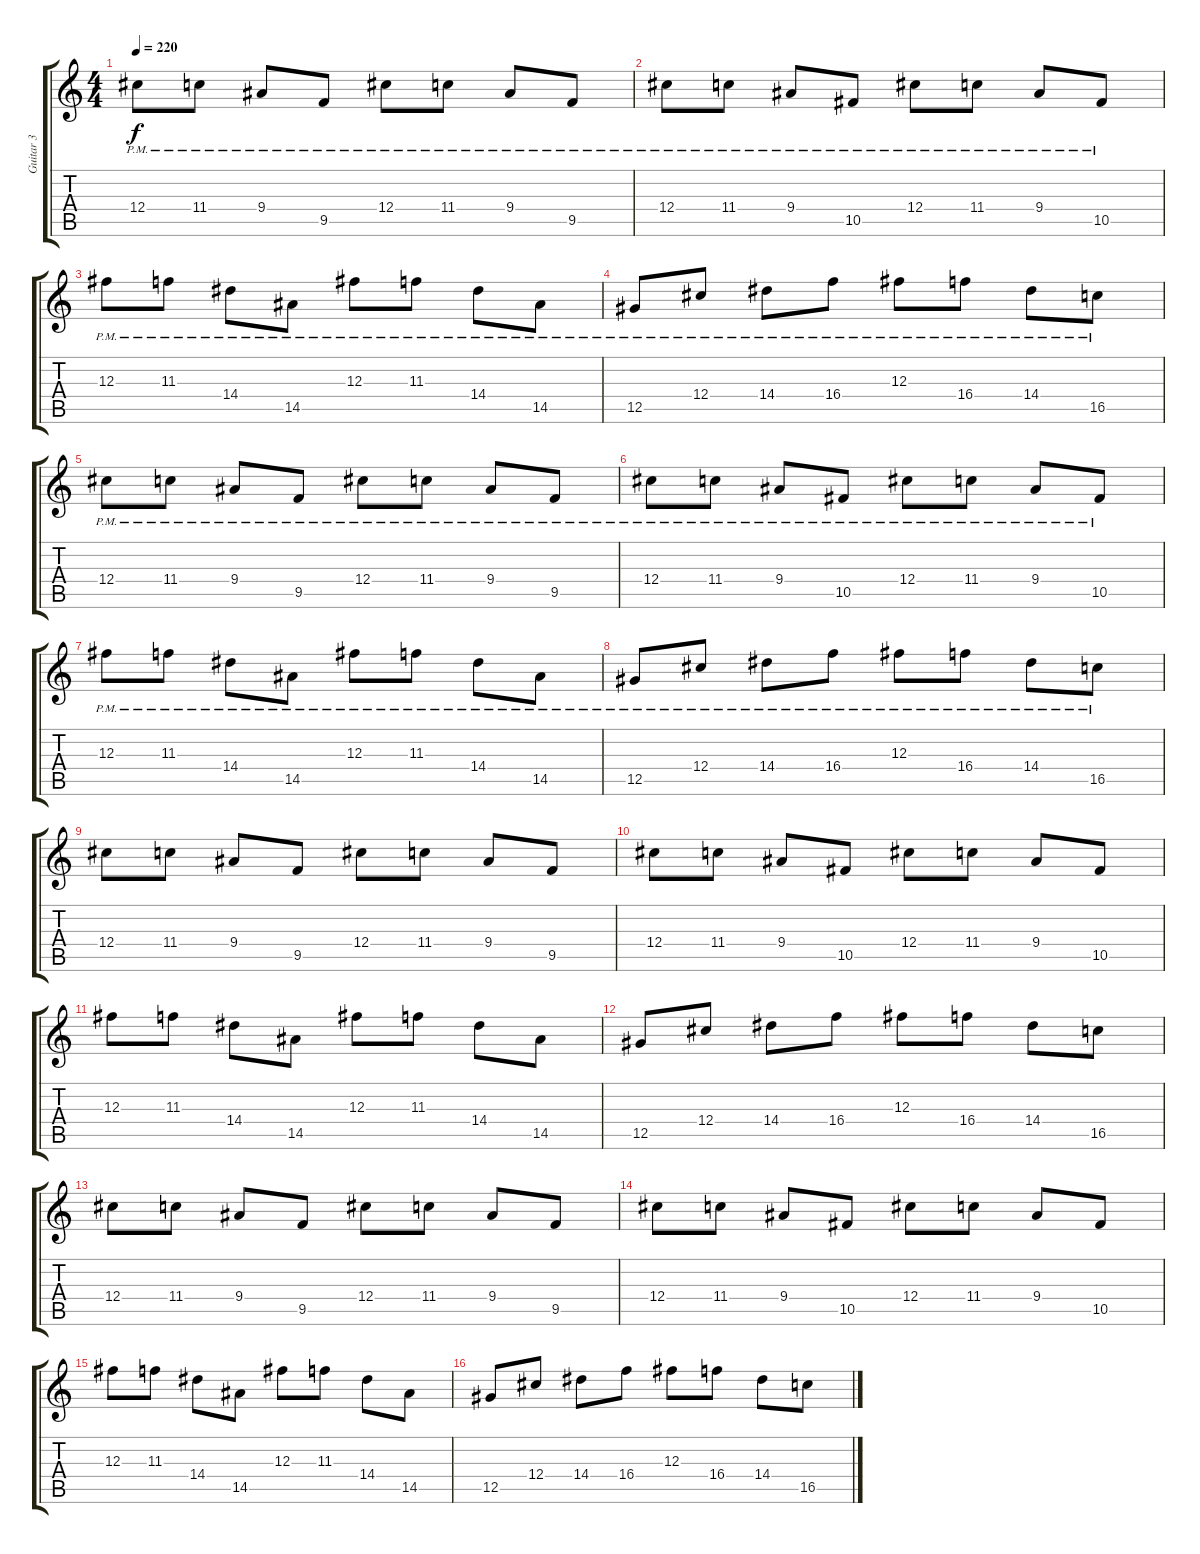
\track ("Guitar 3" "Guitar 3") {instrument distortionguitar}
\staff {score tabs}
\tuning (Eb4 Bb3 Gb3 Db3 Ab2 Eb2) {hide}
\ts (4 4)
\tempo 220
\clef g2
\ks c
12.4{pm}.8{dy f instrument distortionguitar} 11.4{pm}.8 9.4{pm}.8 9.5{pm}.8 12.4{pm}.8 11.4{pm}.8 9.4{pm}.8 9.5{pm}.8 |
12.4{pm}.8 11.4{pm}.8 9.4{pm}.8 10.5{pm}.8 12.4{pm}.8 11.4{pm}.8 9.4{pm}.8 10.5{pm}.8 |
12.3{pm}.8 11.3{pm}.8 14.4{pm}.8 14.5{pm}.8 12.3{pm}.8 11.3{pm}.8 14.4{pm}.8 14.5{pm}.8 |
12.5{pm}.8 12.4{pm}.8 14.4{pm}.8 16.4{pm}.8 12.3{pm}.8 16.4{pm}.8 14.4{pm}.8 16.5{pm}.8 |
12.4{pm}.8 11.4{pm}.8 9.4{pm}.8 9.5{pm}.8 12.4{pm}.8 11.4{pm}.8 9.4{pm}.8 9.5{pm}.8 |
12.4{pm}.8 11.4{pm}.8 9.4{pm}.8 10.5{pm}.8 12.4{pm}.8 11.4{pm}.8 9.4{pm}.8 10.5{pm}.8 |
12.3{pm}.8 11.3{pm}.8 14.4{pm}.8 14.5{pm}.8 12.3{pm}.8 11.3{pm}.8 14.4{pm}.8 14.5{pm}.8 |
12.5{pm}.8 12.4{pm}.8 14.4{pm}.8 16.4{pm}.8 12.3{pm}.8 16.4{pm}.8 14.4{pm}.8 16.5{pm}.8 |
12.4.8 11.4.8 9.4.8 9.5.8 12.4.8 11.4.8 9.4.8 9.5.8 |
12.4.8 11.4.8 9.4.8 10.5.8 12.4.8 11.4.8 9.4.8 10.5.8 |
12.3.8 11.3.8 14.4.8 14.5.8 12.3.8 11.3.8 14.4.8 14.5.8 |
12.5.8 12.4.8 14.4.8 16.4.8 12.3.8 16.4.8 14.4.8 16.5.8 |
12.4.8 11.4.8 9.4.8 9.5.8 12.4.8 11.4.8 9.4.8 9.5.8 |
12.4.8 11.4.8 9.4.8 10.5.8 12.4.8 11.4.8 9.4.8 10.5.8 |
12.3.8 11.3.8 14.4.8 14.5.8 12.3.8 11.3.8 14.4.8 14.5.8 |
12.5.8 12.4.8 14.4.8 16.4.8 12.3.8 16.4.8 14.4.8 16.5.8
